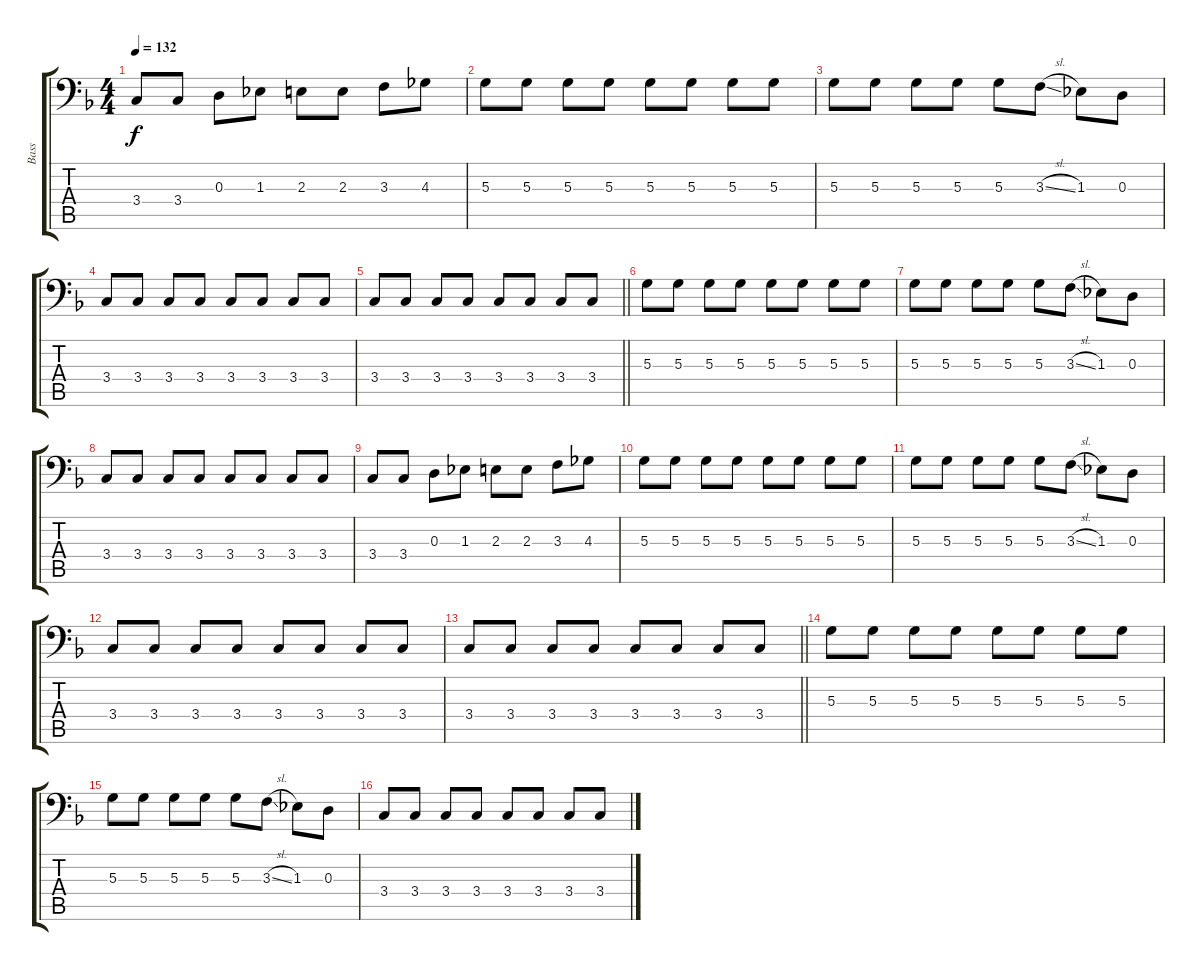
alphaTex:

\track ("Bass" "Bass") {instrument electricbassfinger}
\staff {score tabs}
\tuning (C3 G2 D2 A1 E1 B0) {hide}
\ts (4 4)
\tempo 132
\clef f4
\ks f
3.4.8{dy f} 3.4.8 0.3.8 1.3.8 2.3.8 2.3.8 3.3.8 4.3.8 |
5.3.8 5.3.8 5.3.8 5.3.8 5.3.8 5.3.8 5.3.8 5.3.8 |
5.3.8 5.3.8 5.3.8 5.3.8 5.3.8 3.3{sl}.8 1.3.8 0.3.8 |
3.4.8 3.4.8 3.4.8 3.4.8 3.4.8 3.4.8 3.4.8 3.4.8 |
\barLineRight lightlight
3.4.8 3.4.8 3.4.8 3.4.8 3.4.8 3.4.8 3.4.8 3.4.8 |
5.3.8 5.3.8 5.3.8 5.3.8 5.3.8 5.3.8 5.3.8 5.3.8 |
5.3.8 5.3.8 5.3.8 5.3.8 5.3.8 3.3{sl}.8 1.3.8 0.3.8 |
3.4.8 3.4.8 3.4.8 3.4.8 3.4.8 3.4.8 3.4.8 3.4.8 |
3.4.8 3.4.8 0.3.8 1.3.8 2.3.8 2.3.8 3.3.8 4.3.8 |
5.3.8 5.3.8 5.3.8 5.3.8 5.3.8 5.3.8 5.3.8 5.3.8 |
5.3.8 5.3.8 5.3.8 5.3.8 5.3.8 3.3{sl}.8 1.3.8 0.3.8 |
3.4.8 3.4.8 3.4.8 3.4.8 3.4.8 3.4.8 3.4.8 3.4.8 |
\barLineRight lightlight
3.4.8 3.4.8 3.4.8 3.4.8 3.4.8 3.4.8 3.4.8 3.4.8 |
5.3.8 5.3.8 5.3.8 5.3.8 5.3.8 5.3.8 5.3.8 5.3.8 |
5.3.8 5.3.8 5.3.8 5.3.8 5.3.8 3.3{sl}.8 1.3.8 0.3.8 |
3.4.8 3.4.8 3.4.8 3.4.8 3.4.8 3.4.8 3.4.8 3.4.8
